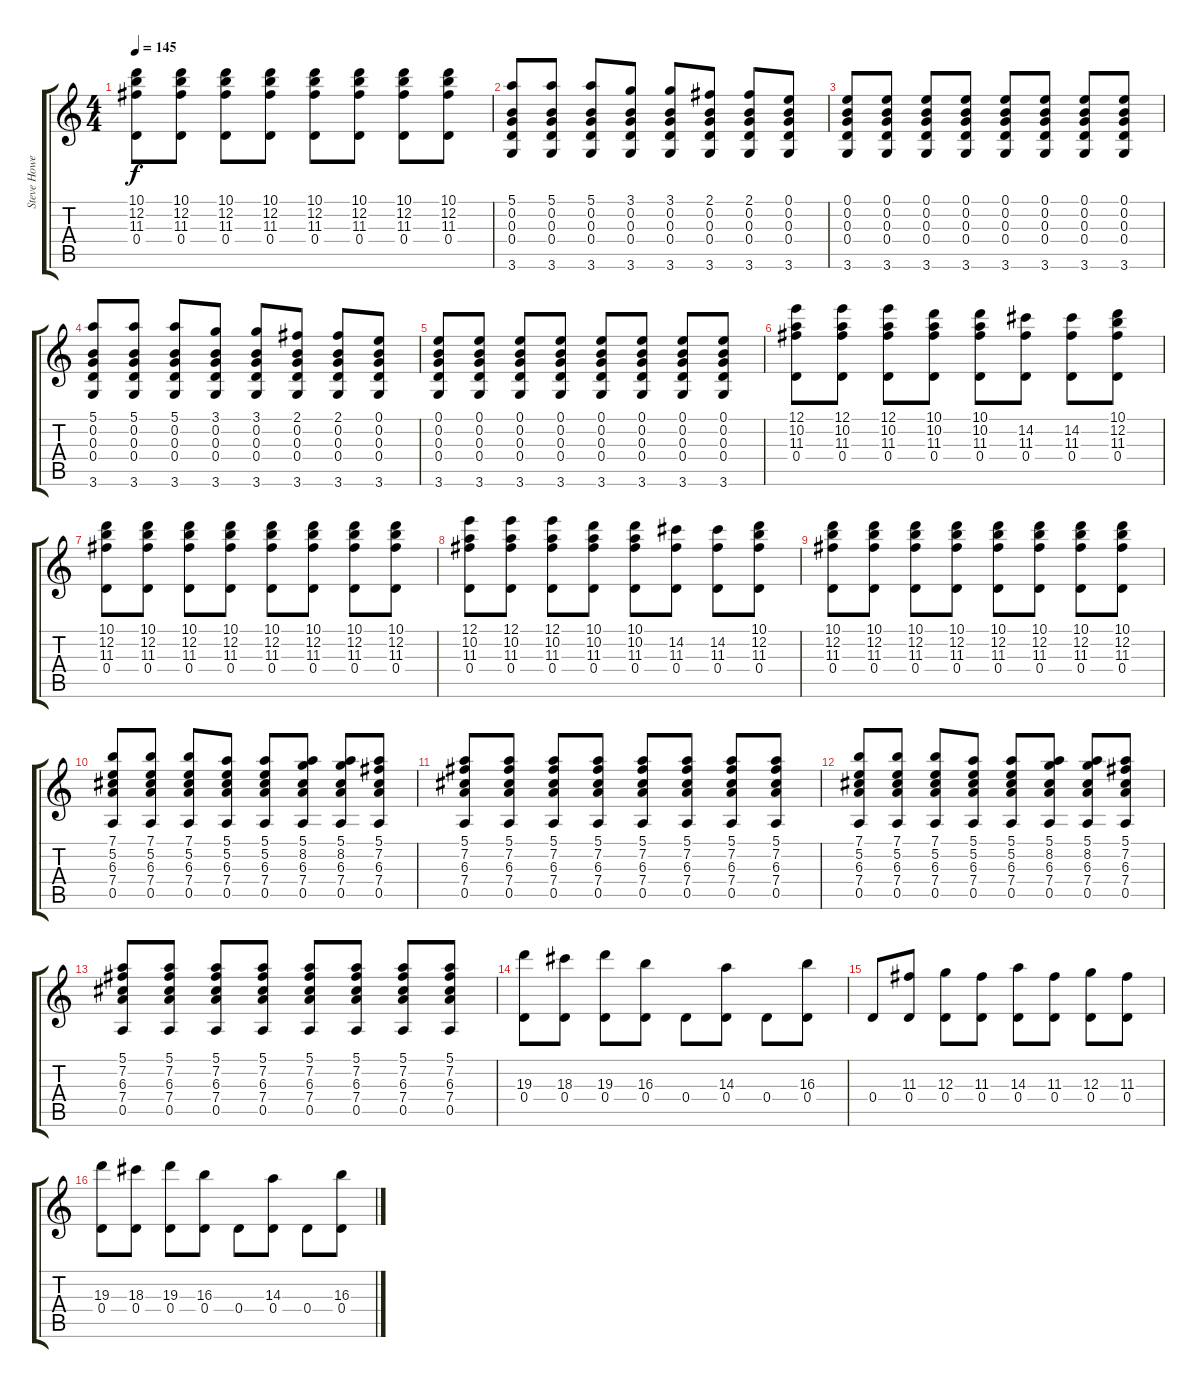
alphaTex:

\track ("Steve Howe" "Steve Howe") {instrument acousticguitarsteel}
\staff {score tabs}
\tuning (E4 B3 G3 D3 A2 E2) {hide}
\ts (4 4)
\tempo 145
\clef g2
\ks c
(10.1 12.2 11.3 0.4).8{dy f} (10.1 12.2 11.3 0.4).8 (10.1 12.2 11.3 0.4).8 (10.1 12.2 11.3 0.4).8 (10.1 12.2 11.3 0.4).8 (10.1 12.2 11.3 0.4).8 (10.1 12.2 11.3 0.4).8 (10.1 12.2 11.3 0.4).8 |
(5.1 0.2 0.3 0.4 3.6).8 (5.1 0.2 0.3 0.4 3.6).8 (5.1 0.2 0.3 0.4 3.6).8 (3.1 0.2 0.3 0.4 3.6).8 (3.1 0.2 0.3 0.4 3.6).8 (2.1 0.2 0.3 0.4 3.6).8 (2.1 0.2 0.3 0.4 3.6).8 (0.1 0.2 0.3 0.4 3.6).8 |
(0.1 0.2 0.3 0.4 3.6).8 (0.1 0.2 0.3 0.4 3.6).8 (0.1 0.2 0.3 0.4 3.6).8 (0.1 0.2 0.3 0.4 3.6).8 (0.1 0.2 0.3 0.4 3.6).8 (0.1 0.2 0.3 0.4 3.6).8 (0.1 0.2 0.3 0.4 3.6).8 (0.1 0.2 0.3 0.4 3.6).8 |
(5.1 0.2 0.3 0.4 3.6).8 (5.1 0.2 0.3 0.4 3.6).8 (5.1 0.2 0.3 0.4 3.6).8 (3.1 0.2 0.3 0.4 3.6).8 (3.1 0.2 0.3 0.4 3.6).8 (2.1 0.2 0.3 0.4 3.6).8 (2.1 0.2 0.3 0.4 3.6).8 (0.1 0.2 0.3 0.4 3.6).8 |
(0.1 0.2 0.3 0.4 3.6).8 (0.1 0.2 0.3 0.4 3.6).8 (0.1 0.2 0.3 0.4 3.6).8 (0.1 0.2 0.3 0.4 3.6).8 (0.1 0.2 0.3 0.4 3.6).8 (0.1 0.2 0.3 0.4 3.6).8 (0.1 0.2 0.3 0.4 3.6).8 (0.1 0.2 0.3 0.4 3.6).8 |
(12.1 10.2 11.3 0.4).8 (12.1 10.2 11.3 0.4).8 (12.1 10.2 11.3 0.4).8 (10.1 10.2 11.3 0.4).8 (10.1 10.2 11.3 0.4).8 (14.2 11.3 0.4).8 (14.2 11.3 0.4).8 (10.1 12.2 11.3 0.4).8 |
(10.1 12.2 11.3 0.4).8 (10.1 12.2 11.3 0.4).8 (10.1 12.2 11.3 0.4).8 (10.1 12.2 11.3 0.4).8 (10.1 12.2 11.3 0.4).8 (10.1 12.2 11.3 0.4).8 (10.1 12.2 11.3 0.4).8 (10.1 12.2 11.3 0.4).8 |
(12.1 10.2 11.3 0.4).8 (12.1 10.2 11.3 0.4).8 (12.1 10.2 11.3 0.4).8 (10.1 10.2 11.3 0.4).8 (10.1 10.2 11.3 0.4).8 (14.2 11.3 0.4).8 (14.2 11.3 0.4).8 (10.1 12.2 11.3 0.4).8 |
(10.1 12.2 11.3 0.4).8 (10.1 12.2 11.3 0.4).8 (10.1 12.2 11.3 0.4).8 (10.1 12.2 11.3 0.4).8 (10.1 12.2 11.3 0.4).8 (10.1 12.2 11.3 0.4).8 (10.1 12.2 11.3 0.4).8 (10.1 12.2 11.3 0.4).8 |
(7.1 5.2 6.3 7.4 0.5).8 (7.1 5.2 6.3 7.4 0.5).8 (7.1 5.2 6.3 7.4 0.5).8 (5.1 5.2 6.3 7.4 0.5).8 (5.1 5.2 6.3 7.4 0.5).8 (5.1 8.2 6.3 7.4 0.5).8 (5.1 8.2 6.3 7.4 0.5).8 (5.1 7.2 6.3 7.4 0.5).8 |
(5.1 7.2 6.3 7.4 0.5).8 (5.1 7.2 6.3 7.4 0.5).8 (5.1 7.2 6.3 7.4 0.5).8 (5.1 7.2 6.3 7.4 0.5).8 (5.1 7.2 6.3 7.4 0.5).8 (5.1 7.2 6.3 7.4 0.5).8 (5.1 7.2 6.3 7.4 0.5).8 (5.1 7.2 6.3 7.4 0.5).8 |
(7.1 5.2 6.3 7.4 0.5).8 (7.1 5.2 6.3 7.4 0.5).8 (7.1 5.2 6.3 7.4 0.5).8 (5.1 5.2 6.3 7.4 0.5).8 (5.1 5.2 6.3 7.4 0.5).8 (5.1 8.2 6.3 7.4 0.5).8 (5.1 8.2 6.3 7.4 0.5).8 (5.1 7.2 6.3 7.4 0.5).8 |
(5.1 7.2 6.3 7.4 0.5).8 (5.1 7.2 6.3 7.4 0.5).8 (5.1 7.2 6.3 7.4 0.5).8 (5.1 7.2 6.3 7.4 0.5).8 (5.1 7.2 6.3 7.4 0.5).8 (5.1 7.2 6.3 7.4 0.5).8 (5.1 7.2 6.3 7.4 0.5).8 (5.1 7.2 6.3 7.4 0.5).8 |
(19.3 0.4).8 (18.3 0.4).8 (19.3 0.4).8 (16.3 0.4).8 0.4.8 (14.3 0.4).8 0.4.8 (16.3 0.4).8 |
0.4.8 (11.3 0.4).8 (12.3 0.4).8 (11.3 0.4).8 (14.3 0.4).8 (11.3 0.4).8 (12.3 0.4).8 (11.3 0.4).8 |
(19.3 0.4).8 (18.3 0.4).8 (19.3 0.4).8 (16.3 0.4).8 0.4.8 (14.3 0.4).8 0.4.8 (16.3 0.4).8
